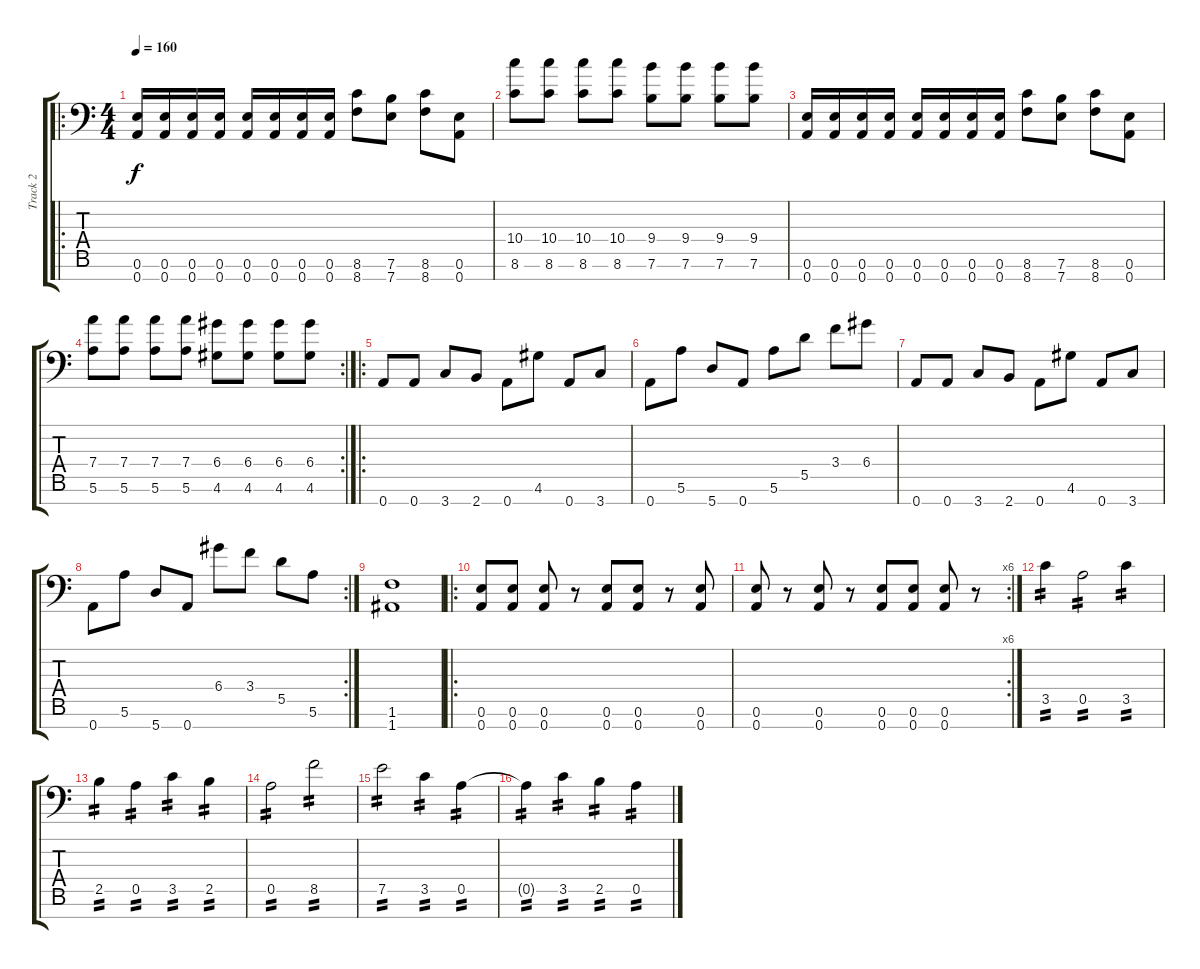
\track ("Track 2" "Track 2") {instrument distortionguitar}
\staff {score tabs}
\tuning (E4 B3 G3 D3 A2 E2 A1) {hide}
\ro
\ts (4 4)
\tempo 160
\clef f4
\ks c
(0.6 0.7).16{dy f} (0.6 0.7).16 (0.6 0.7).16 (0.6 0.7).16 (0.6 0.7).16 (0.6 0.7).16 (0.6 0.7).16 (0.6 0.7).16 (8.6 8.7).8 (7.6 7.7).8 (8.6 8.7).8 (0.6 0.7).8 |
(10.4 8.6).8 (10.4 8.6).8 (10.4 8.6).8 (10.4 8.6).8 (9.4 7.6).8 (9.4 7.6).8 (9.4 7.6).8 (9.4 7.6).8 |
(0.6 0.7).16 (0.6 0.7).16 (0.6 0.7).16 (0.6 0.7).16 (0.6 0.7).16 (0.6 0.7).16 (0.6 0.7).16 (0.6 0.7).16 (8.6 8.7).8 (7.6 7.7).8 (8.6 8.7).8 (0.6 0.7).8 |
\rc 2
(7.4 5.6).8 (7.4 5.6).8 (7.4 5.6).8 (7.4 5.6).8 (6.4 4.6).8 (6.4 4.6).8 (6.4 4.6).8 (6.4 4.6).8 |
\ro
0.7.8 0.7.8 3.7.8 2.7.8 0.7.8 4.6.8 0.7.8 3.7.8 |
0.7.8 5.6.8 5.7.8 0.7.8 5.6.8 5.5.8 3.4.8 6.4.8 |
0.7.8 0.7.8 3.7.8 2.7.8 0.7.8 4.6.8 0.7.8 3.7.8 |
\rc 2
0.7.8 5.6.8 5.7.8 0.7.8 6.4.8 3.4.8 5.5.8 5.6.8 |
(1.6 1.7).1 |
\ro
(0.6 0.7).8 (0.6 0.7).8 (0.6 0.7).8 r.8 (0.6 0.7).8 (0.6 0.7).8 r.8 (0.6 0.7).8 |
\rc 6
(0.6 0.7).8 r.8 (0.6 0.7).8 r.8 (0.6 0.7).8 (0.6 0.7).8 (0.6 0.7).8 r.8 |
3.5.4{tp 2} 0.5.2{tp 2} 3.5.4{tp 2} |
2.5.4{tp 2} 0.5.4{tp 2} 3.5.4{tp 2} 2.5.4{tp 2} |
0.5.2{tp 2} 8.5.2{tp 2} |
7.5.2{tp 2} 3.5.4{tp 2} 0.5.4{tp 2} |
0.5{t}.4{tp 2} 3.5.4{tp 2} 2.5.4{tp 2} 0.5.4{tp 2}
